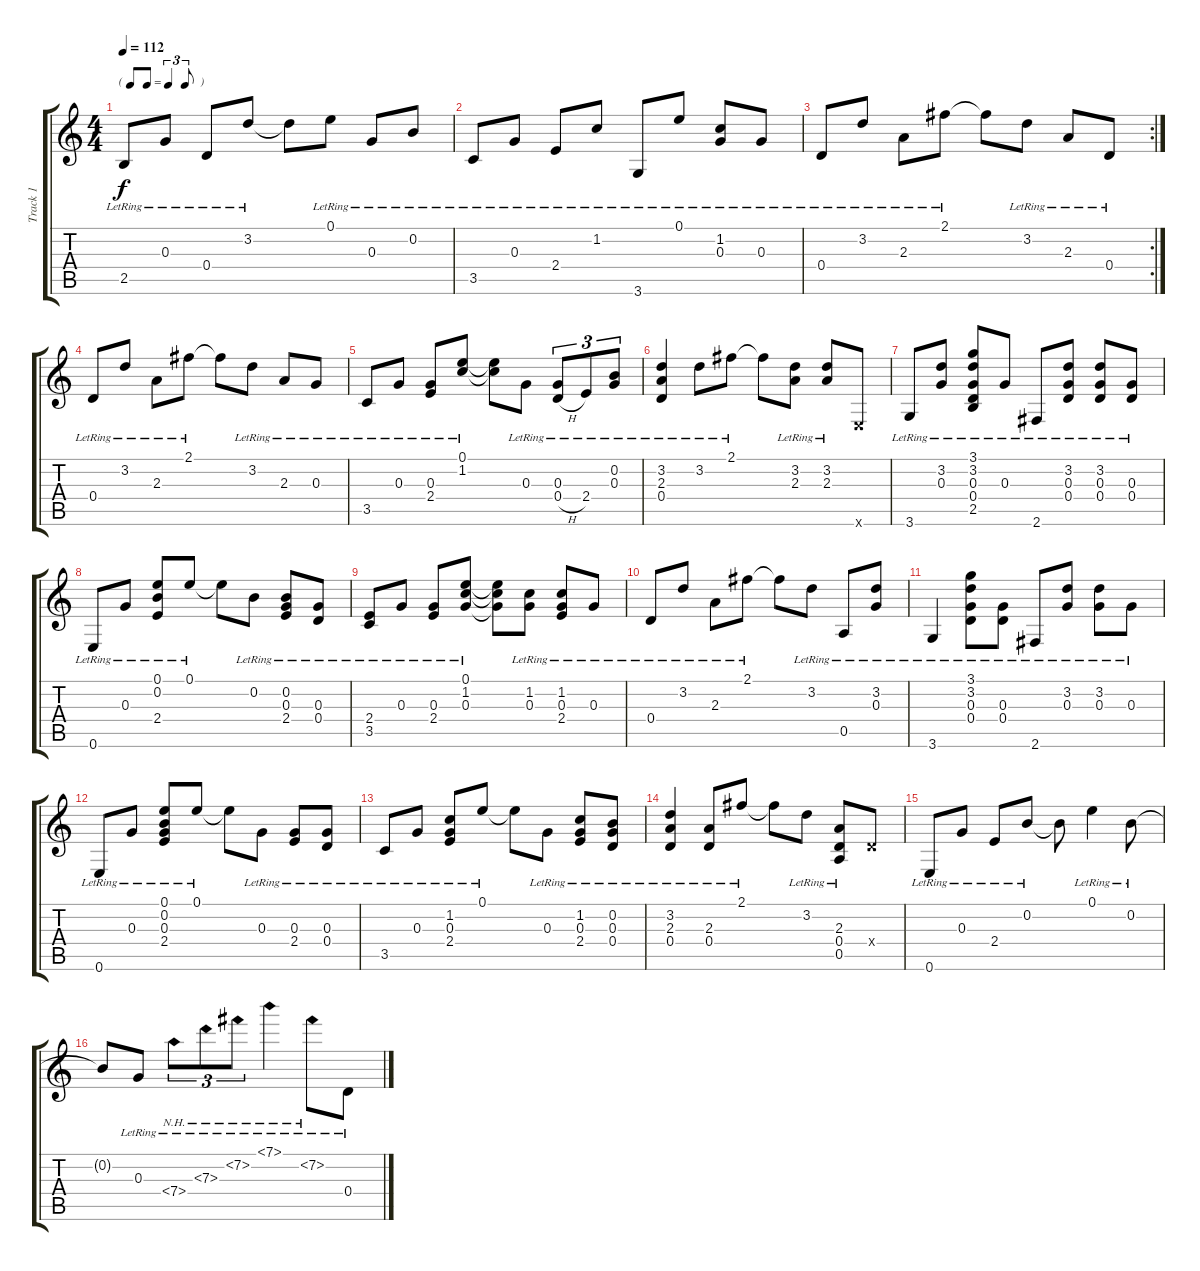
\track ("Track 1" "Track 1") {instrument acousticguitarsteel}
\staff {score tabs}
\tuning (E4 B3 G3 D3 A2 E2) {hide}
\ts (4 4)
\tf triplet8th
\tempo 112
\clef g2
\ks c
2.5{lr}.8{dy f} 0.3{lr}.8 0.4{lr}.8 3.2{lr}.8 3.2{t}.8 0.1{lr}.8 0.3{lr}.8 0.2{lr}.8 |
3.5{lr}.8 0.3{lr}.8 2.4{lr}.8 1.2{lr}.8 3.6{lr}.8 0.1{lr}.8 (1.2{lr} 0.3{lr}).8 0.3{lr}.8 |
\rc 2
0.4{lr}.8 3.2{lr}.8 2.3{lr}.8 2.1{lr}.8 2.1{t}.8 3.2{lr}.8 2.3{lr}.8 0.4{lr}.8 |
0.4{lr}.8 3.2{lr}.8 2.3{lr}.8 2.1{lr}.8 2.1{t}.8 3.2{lr}.8 2.3{lr}.8 0.3{lr}.8 |
3.5{lr}.8 0.3{lr}.8 (0.3{lr} 2.4{lr}).8 (0.1{lr} 1.2{lr}).8 (0.1{t} 1.2{t}).8 0.3{lr}.8 (0.3{lr} 0.4{h}).8{tu (3 2)} 2.4{lr}.8{tu (3 2)} (0.2{lr} 0.3{lr}).8{tu (3 2)} |
(3.2{lr} 2.3{lr} 0.4{lr}).4 3.2{lr}.8 2.1{lr}.8 2.1{t}.8 (3.2{lr} 2.3{lr}).8 (3.2{lr} 2.3{lr}).8 0.6{x}.8 |
3.6{lr}.8 (3.2{lr} 0.3{lr}).8 (3.1{lr} 3.2{lr} 0.3{lr} 0.4{lr} 2.5{lr}).8 0.3{lr}.8 2.6{lr}.8 (3.2{lr} 0.3{lr} 0.4{lr}).8 (3.2{lr} 0.3{lr} 0.4{lr}).8 (0.3{lr} 0.4{lr}).8 |
0.6{lr}.8 0.3{lr}.8 (0.1{lr} 0.2{lr} 2.4{lr}).8 0.1{lr}.8 0.1{t}.8 0.2{lr}.8 (0.2{lr} 0.3{lr} 2.4{lr}).8 (0.3{lr} 0.4{lr}).8 |
(2.4{lr} 3.5{lr}).8 0.3{lr}.8 (0.3{lr} 2.4{lr}).8 (0.1{lr} 1.2{lr} 0.3{lr}).8 (0.1{t} 1.2{t} 0.3{t}).8 (1.2{lr} 0.3{lr}).8 (1.2{lr} 0.3{lr} 2.4{lr}).8 0.3{lr}.8 |
0.4{lr}.8 3.2{lr}.8 2.3{lr}.8 2.1{lr}.8 2.1{t}.8 3.2{lr}.8 0.5{lr}.8 (3.2{lr} 0.3{lr}).8 |
3.6{lr}.4 (3.1{lr} 3.2{lr} 0.3{lr} 0.4{lr}).8 (0.3{lr} 0.4{lr}).8 2.6{lr}.8 (3.2{lr} 0.3{lr}).8 (3.2{lr} 0.3{lr}).8 0.3{lr}.8 |
0.6{lr}.8 0.3{lr}.8 (0.1{lr} 0.2{lr} 0.3{lr} 2.4{lr}).8 0.1{lr}.8 0.1{t}.8 0.3{lr}.8 (0.3{lr} 2.4{lr}).8 (0.3{lr} 0.4{lr}).8 |
3.5{lr}.8 0.3{lr}.8 (1.2{lr} 0.3{lr} 2.4{lr}).8 0.1{lr}.8 0.1{t}.8 0.3{lr}.8 (1.2{lr} 0.3{lr} 2.4{lr}).8 (0.2{lr} 0.3{lr} 0.4{lr}).8 |
(3.2{lr} 2.3{lr} 0.4{lr}).4 (2.3{lr} 0.4{lr}).8 2.1{lr}.8 2.1{t}.8 3.2{lr}.8 (2.3{lr} 0.4{lr} 0.5{lr}).8 0.4{x}.8 |
0.6{lr}.8 0.3{lr}.8 2.4{lr}.8 0.2{lr}.8 0.2{t}.8 0.1{lr}.4 0.2{lr}.8 |
0.2{t}.8 0.3{lr}.8 7.4{nh lr}.8{tu (3 2)} 7.3{nh lr}.8{tu (3 2)} 7.2{nh lr}.8{tu (3 2)} 7.1{nh lr}.4 7.2{nh lr}.8 0.4{lr}.8
